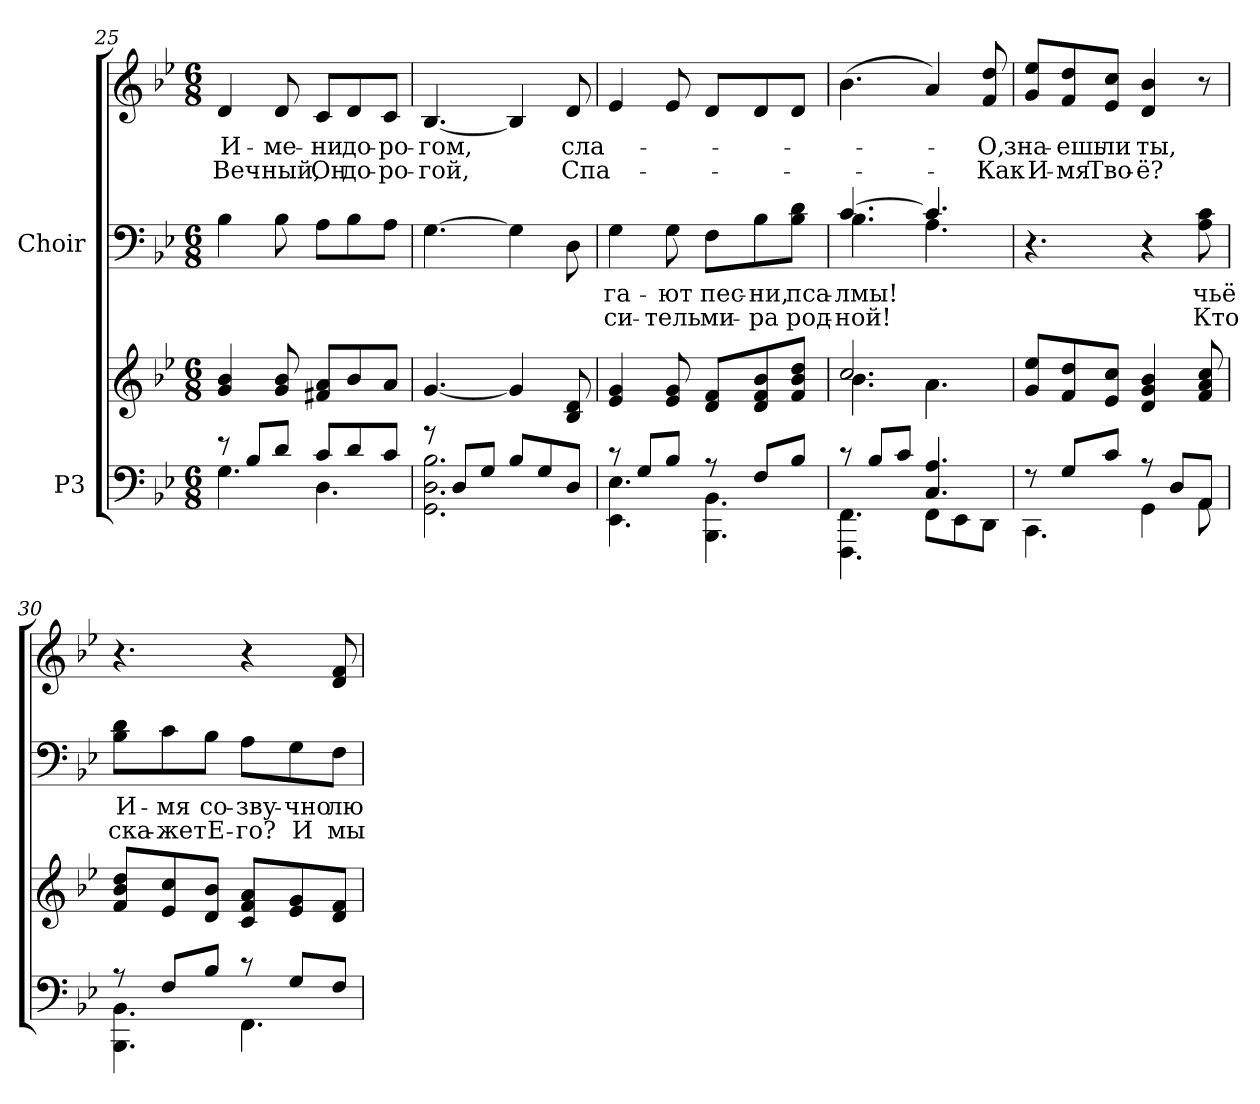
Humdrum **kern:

**kern	**kern	**kern	**text	**text	**kern	**text	**text
*part2	*part2	*part1	*part1	*part1	*part1	*part1	*part1
*staff4	*staff3	*staff2	*staff2	*staff2	*staff1	*staff1	*staff1
*I"P3	*	*I"Choir	*	*	*	*	*
*clefF4	*clefG2	*clefF4	*	*	*clefG2	*	*
*k[b-e-]	*k[b-e-]	*k[b-e-]	*	*	*k[b-e-]	*	*
*g:	*g:	*g:	*	*	*g:	*	*
*M6/8	*M6/8	*M6/8	*	*	*M6/8	*	*
=25	=25	=25	=25	=25	=25	=25	=25
*^	*	*	*	*	*	*	*
!	!	!	!	!	!	!	!LO:LY:b:color=#000000	!LO:LY:b:color=#000000
8r	4.Gi\	4gi/ 4b-i	4B-i\	.	.	4di/	И-	Веч-
8B-i/L	.	.	.	.	.	.	.	.
!	!	!	!	!	!	!	!LO:LY:b:color=#000000	!LO:LY:b:color=#000000
8di/J	.	8gi/ 8b-i	8B-i\	.	.	8di/	-ме-	-ный,
!	!	!	!	!	!	!	!LO:LY:b:color=#000000	!LO:LY:b:color=#000000
8ci/L	4.Di\	8f#Xi/ 8aiL	8Ai\L	.	.	8ci/L	-ни	Он
!	!	!	!	!	!	!	!LO:LY:b:color=#000000	!LO:LY:b:color=#000000
8di/	.	8b-i/	8B-i\	.	.	8di/	до-	до-
!	!	!	!	!	!	!	!LO:LY:b:color=#000000	!LO:LY:b:color=#000000
8ci/J	.	8ai/J	8Ai\J	.	.	8ci/J	-ро-	-ро-
=26	=26	=26	=26	=26	=26	=26	=26	=26
!	!	!	!	!	!	!	!LO:LY:b:color=#000000	!LO:LY:b:color=#000000
8r	2.GGi\ 2.Di 2.B-i	[<4.gi/	[>4.Gi\	.	.	[<4.B-i/	-гом,	-гой,
8Di/L	.	.	.	.	.	.	.	.
8Gi/J	.	.	.	.	.	.	.	.
8B-i/L	.	4gi/]	4Gi\]	.	.	4B-i/]	.	.
8Gi/	.	.	.	.	.	.	.	.
!	!	!	!	!	!	!	!LO:LY:b:color=#000000	!LO:LY:b:color=#000000
8Di/J	.	8B-i/ 8di	8Di\	.	.	8di/	сла-	Спа-
!!LO:LB:g=z
=27	=27	=27	=27	=27	=27	=27	=27	=27
!	!	!	!	!LO:LY:a:color=#000000	!LO:LY:a:color=#000000	!	!	!
8r	4.EE-i\ 4.E-i	4e-i/ 4gi	4Gi\	-га-	-си-	4e-i/	.	.
8Gi/L	.	.	.	.	.	.	.	.
!	!	!	!	!LO:LY:a:color=#000000	!LO:LY:a:color=#000000	!	!	!
8B-i/J	.	8e-i/ 8gi	8Gi\	-ют	-тель	8e-i/	.	.
!	!	!	!	!LO:LY:a:color=#000000	!LO:LY:a:color=#000000	!	!	!
8r	4.BBB-i\ 4.BB-i	8di/ 8fiL	8Fi\L	пес-	ми-	8di/L	.	.
!	!	!	!	!LO:LY:a:color=#000000	!LO:LY:a:color=#000000	!	!	!
8Fi/L	.	8di/ 8fi 8b-i	8B-i\	-ни,	-ра	8di/	.	.
!	!	!	!	!LO:LY:a:color=#000000	!LO:LY:a:color=#000000	!	!	!
8B-i/J	.	8fi/ 8b-i 8ddiJ	8B-i\ 8diJ	пса-	род-	8di/J	.	.
=28	=28	=28	=28	=28	=28	=28	=28	=28
*	*	*^	*	*	*	*	*	*
!	!	!	!	!	!LO:LY:a:color=#000000	!LO:LY:a:color=#000000	!	!	!
*	*	*	*	*^	*	*	*	*	*
8r	4.FFFi\ 4.FFi	2.cci/	4.b-i\	[>4.ci/	4.B-i\	-лмы!	-ной!	(4.b-i\	.	.
8B-i/L	.	.	.	.	.	.	.	.	.	.
8ci/J	.	.	.	.	.	.	.	.	.	.
4.Ci/ 4.Ai	8FFi\L	.	4.ai\	4.ci/]	4.Ai\	.	.	4ai/)	.	.
.	8EE-i\	.	.	.	.	.	.	.	.	.
!	!	!	!	!	!	!	!	!	!LO:LY:b:color=#000000	!LO:LY:b:color=#000000
.	8DDi\J	.	.	.	.	.	.	8fi/ 8ddi	-О,	-Как
*	*	*v	*v	*	*	*	*	*	*	*
*	*	*	*v	*v	*	*	*	*	*
=29	=29	=29	=29	=29	=29	=29	=29	=29
!	!	!	!	!	!	!	!LO:LY:b:color=#000000	!LO:LY:b:color=#000000
8r	4.CCi\	8gi/ 8ee-iL	4.r	.	.	8gi/ 8ee-iL	зна-	И-
!	!	!	!	!	!	!	!LO:LY:b:color=#000000	!LO:LY:b:color=#000000
8Gi/L	.	8fi/ 8ddi	.	.	.	8fi/ 8ddi	-ешь	-мя
!	!	!	!	!	!	!	!LO:LY:b:color=#000000	!LO:LY:b:color=#000000
8ci/J	.	8e-i/ 8cciJ	.	.	.	8e-i/ 8cciJ	ли	Тво-
!	!	!	!	!	!	!	!LO:LY:b:color=#000000	!LO:LY:b:color=#000000
8r	4GGi\	4di/ 4gi 4b-i	4r	.	.	4di/ 4b-i	ты,	-ё?
8Di/L	.	.	.	.	.	.	.	.
!	!	!	!	!LO:LY:a:color=#000000	!LO:LY:a:color=#000000	!	!	!
8AAi/J	8AAi\	8fi/ 8ai 8cci	8Ai\ 8ci	чьё	Кто	8r	.	.
=30	=30	=30	=30	=30	=30	=30	=30	=30
!	!	!	!	!LO:LY:a:color=#000000	!LO:LY:a:color=#000000	!	!	!
8r	4.BBB-i\ 4.BB-i	8fi/ 8b-i 8ddiL	8B-i\ 8diL	И-	ска-	4.r	.	.
!	!	!	!	!LO:LY:a:color=#000000	!LO:LY:a:color=#000000	!	!	!
8Fi/L	.	8e-i/ 8cci	8ci\	-мя	-жет	.	.	.
!	!	!	!	!LO:LY:a:color=#000000	!LO:LY:a:color=#000000	!	!	!
8B-i/J	.	8di/ 8b-iJ	8B-i\J	со-	Е-	.	.	.
!	!	!	!	!LO:LY:a:color=#000000	!LO:LY:a:color=#000000	!	!	!
8r	4.FFi\	8ci/ 8fi 8aiL	8Ai\L	-зву-	-го?	4r	.	.
!	!	!	!	!LO:LY:a:color=#000000	!LO:LY:a:color=#000000	!	!	!
8Gi/L	.	8e-i/ 8gi	8Gi\	-чно	И	.	.	.
!	!	!	!	!LO:LY:a:color=#000000	!LO:LY:a:color=#000000	!	!	!
8Fi/J	.	8di/ 8fiJ	8Fi\J	лю-	мы	8di/ 8fi	.	.
*v	*v	*	*	*	*	*	*	*
=	=	=	=	=	=	=	=
*-	*-	*-	*-	*-	*-	*-	*-
